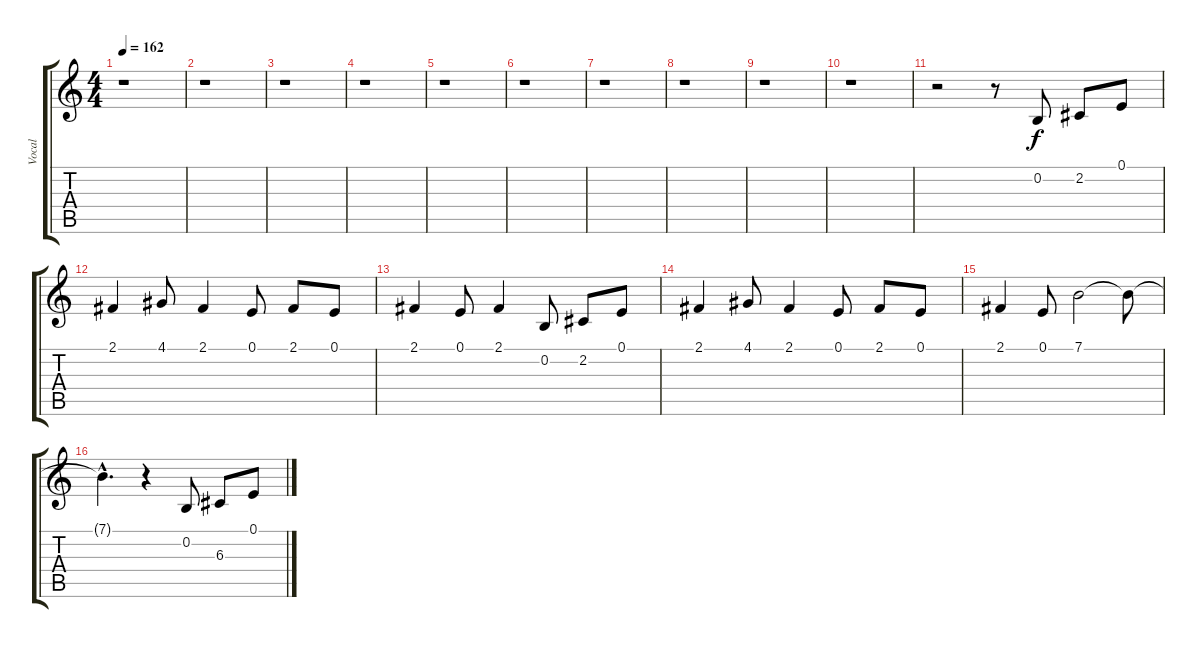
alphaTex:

\track ("Vocal" "Vocal") {instrument electricpiano2}
\staff {score tabs}
\tuning (E4 B3 G3 D3 A2 E2) {hide}
\ts (4 4)
\tempo 162
\clef g2
\ks c
r.1{dy f instrument electricpiano2} |
r.1 |
r.1 |
r.1 |
r.1 |
r.1 |
r.1 |
r.1 |
r.1 |
r.1 |
r.2 r.8 0.2.8 2.2.8 0.1.8 |
2.1.4 4.1.8 2.1.4 0.1.8 2.1.8 0.1.8 |
2.1.4 0.1.8 2.1.4 0.2.8 2.2.8 0.1.8 |
2.1.4 4.1.8 2.1.4 0.1.8 2.1.8 0.1.8 |
2.1.4 0.1.8 7.1.2 7.1{t}.8 |
7.1{hac t}.4{d} r.4 0.2.8 6.3.8 0.1.8
